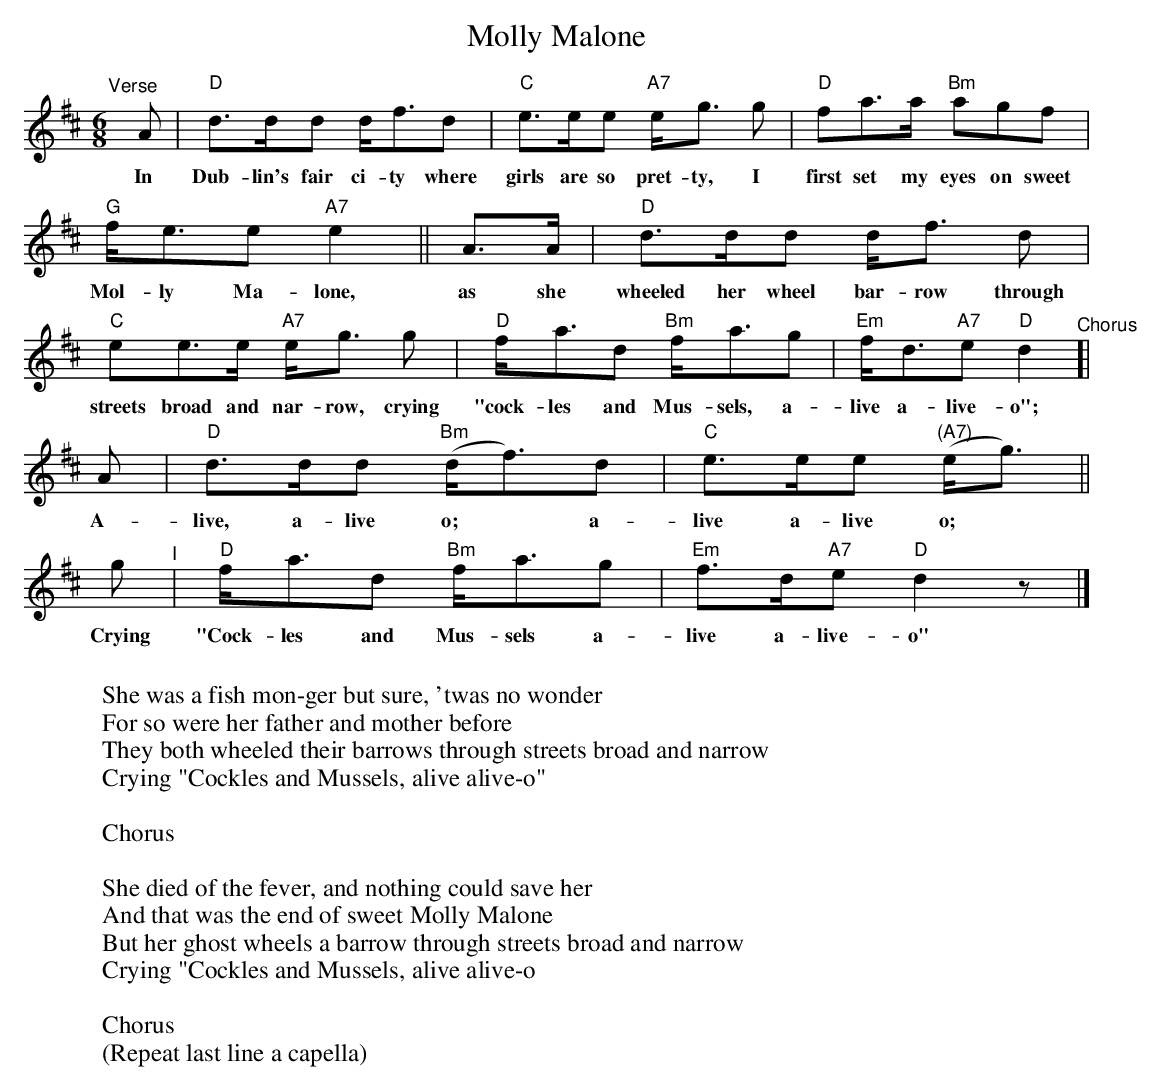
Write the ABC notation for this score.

X:1
T: Molly Malone
M: 6/8
L: 1/8
K: D
"^Verse"[|] A | "D"d>dd d<fd | "C"e>ee "A7"e<g g | "D"fa>a "Bm"agf | "G"f<ee "A7"e2
w: In Dub-lin's fair ci-ty where girls are so pret-ty, I first set my eyes on sweet Mol-ly Ma-lone,
|| A>A | "D"d>dd d<f d | "C"ee>e "A7"e<g
w: as she wheeled her wheel bar-row through streets broad and nar-row,
g | "D"f<ad "Bm"f<ag | "Em"f<d"A7"e "D"d2
w: crying "cock-les and Mus-sels, a-live a-live-o";
"^Chorus"[| A | "D"d>dd "Bm"(d<f)d | "C"e>ee "(A7)"(e<g) || g "^I"| "D"f<ad "Bm"f<ag | "Em"f>d"A7"e "D"d2z |]
w: A-live, a-live o;* a-live a-live o;* Crying "Cock-les and Mus-sels a-live a-live-o"
W:
W: She was a fish mon-ger but sure, 'twas no wonder
W: For so were her father and mother before
W: They both wheeled their barrows through streets broad and narrow
W: Crying "Cockles and Mussels, alive alive-o"
W:
W:Chorus
W:
W: She died of the fever, and nothing could save her
W: And that was the end of sweet Molly Malone
W: But her ghost wheels a barrow through streets broad and narrow
W: Crying "Cockles and Mussels, alive alive-o
W:
W:Chorus
W: (Repeat last line a capella)
